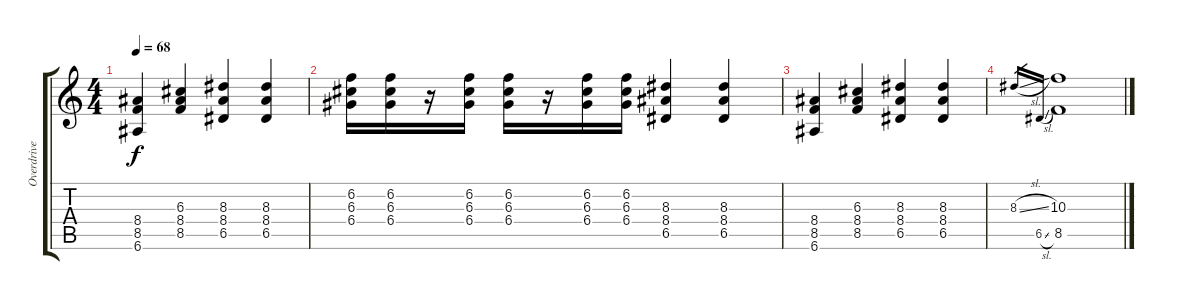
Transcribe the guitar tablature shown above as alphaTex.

\track ("Overdrive Guitar" "Overdrive ") {instrument overdrivenguitar}
\staff {score tabs}
\tuning (E4 B3 G3 D3 A2 E2) {hide}
\ts (4 4)
\tempo 68
\clef g2
\ks c
(8.4 8.5 6.6).4{dy f} (6.3 8.4 8.5).4 (8.3 8.4 6.5).4 (8.3 8.4 6.5).4 |
(6.2 6.3 6.4).16 (6.2 6.3 6.4).16 r.16 (6.2 6.3 6.4).16 (6.2 6.3 6.4).16 r.16 (6.2 6.3 6.4).16 (6.2 6.3 6.4).16 (8.3 8.4 6.5).4 (8.3 8.4 6.5).4 |
(8.4 8.5 6.6).4 (6.3 8.4 8.5).4 (8.3 8.4 6.5).4 (8.3 8.4 6.5).4 |
8.3{sl}.16{gr} 6.5{sl}.16{gr} (10.3 8.5).1
